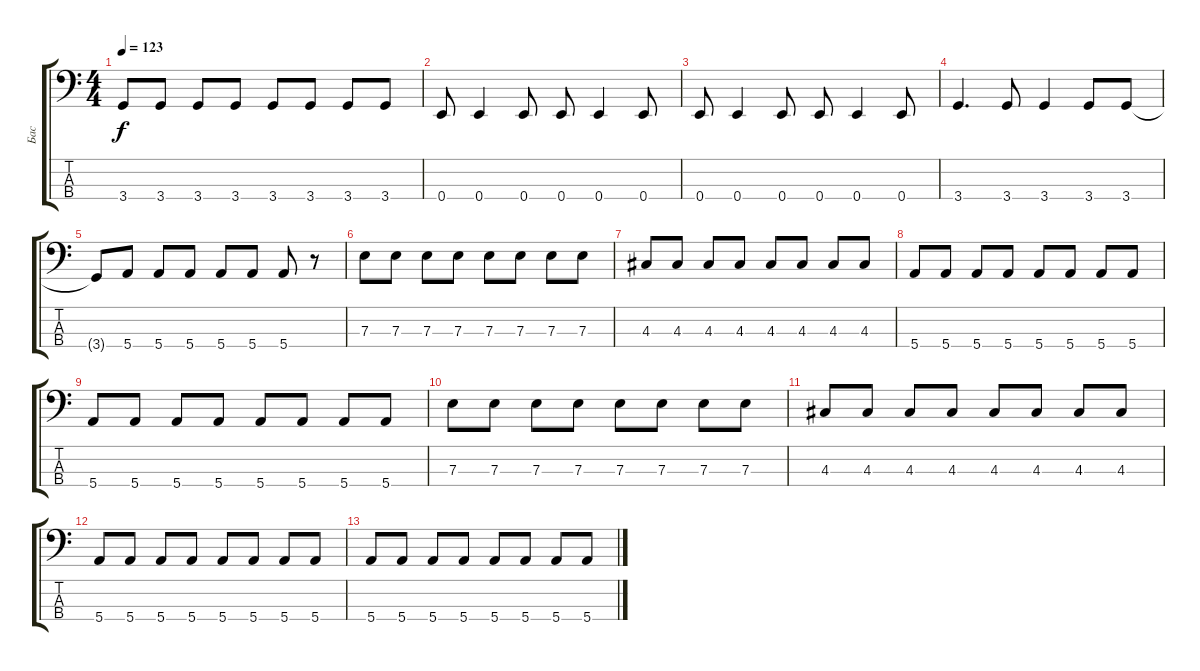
\track ("Бас" "Бас") {instrument electricbassfinger}
\staff {score tabs}
\tuning (G2 D2 A1 E1) {hide}
\ts (4 4)
\tempo 123
\clef f4
\ks c
3.4.8{dy f} 3.4.8 3.4.8 3.4.8 3.4.8 3.4.8 3.4.8 3.4.8 |
0.4.8 0.4.4 0.4.8 0.4.8 0.4.4 0.4.8 |
0.4.8 0.4.4 0.4.8 0.4.8 0.4.4 0.4.8 |
3.4.4{d} 3.4.8 3.4.4 3.4.8 3.4.8 |
3.4{t}.8 5.4.8 5.4.8 5.4.8 5.4.8 5.4.8 5.4.8 r.8 |
7.3.8 7.3.8 7.3.8 7.3.8 7.3.8 7.3.8 7.3.8 7.3.8 |
4.3.8 4.3.8 4.3.8 4.3.8 4.3.8 4.3.8 4.3.8 4.3.8 |
5.4.8 5.4.8 5.4.8 5.4.8 5.4.8 5.4.8 5.4.8 5.4.8 |
5.4.8 5.4.8 5.4.8 5.4.8 5.4.8 5.4.8 5.4.8 5.4.8 |
7.3.8 7.3.8 7.3.8 7.3.8 7.3.8 7.3.8 7.3.8 7.3.8 |
4.3.8 4.3.8 4.3.8 4.3.8 4.3.8 4.3.8 4.3.8 4.3.8 |
5.4.8 5.4.8 5.4.8 5.4.8 5.4.8 5.4.8 5.4.8 5.4.8 |
5.4.8 5.4.8 5.4.8 5.4.8 5.4.8 5.4.8 5.4.8 5.4.8
